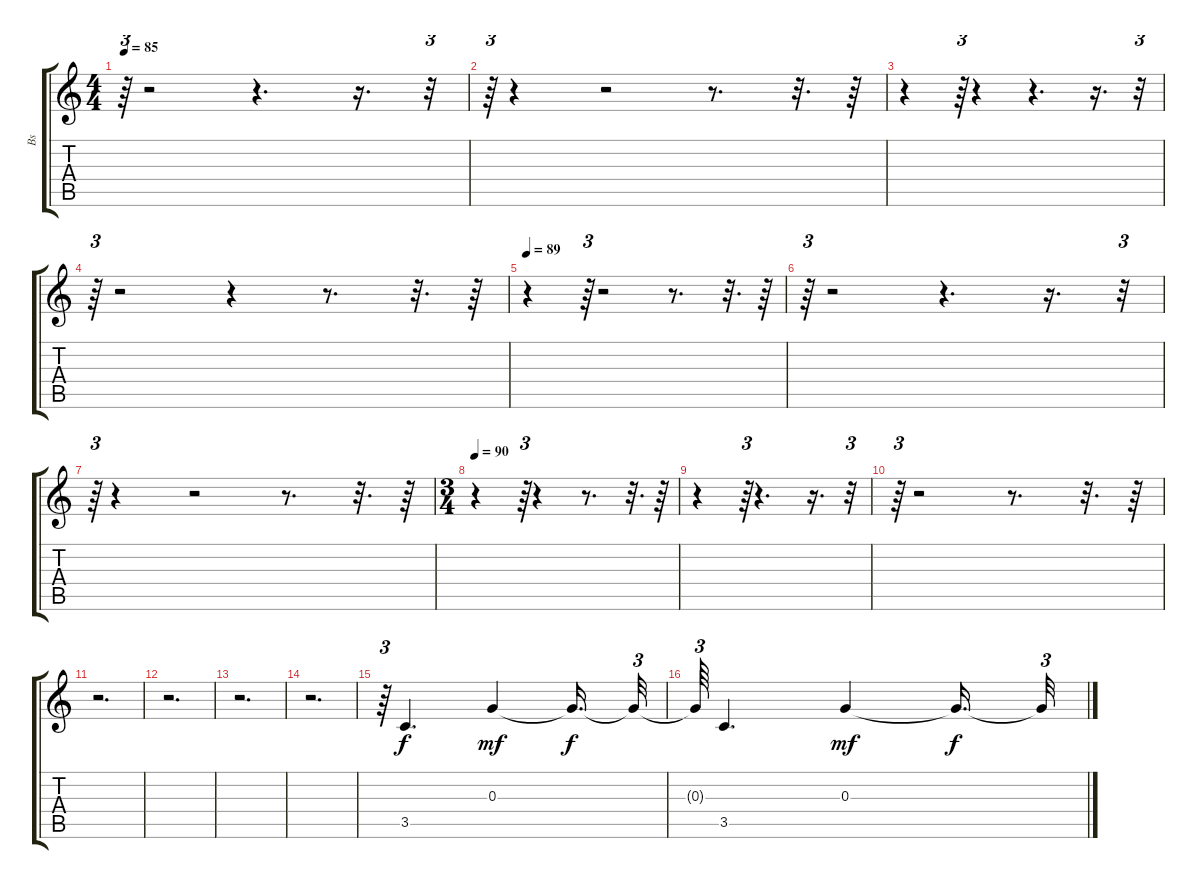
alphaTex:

\track ("Bs" "Bs") {instrument electricbassfinger}
\staff {score tabs}
\tuning (E4 B3 G3 D3 A2 E2) {hide}
\ts (4 4)
\tempo 85
\clef g2
\ks c
r.64{tu (3 2) dy f} r.2 r.4{d} r.16{d} r.32{tu (3 2)} |
r.64{tu (3 2)} r.4 r.2 r.8{d} r.32{d} r.64 |
r.4 r.64{tu (3 2)} r.4 r.4{d} r.16{d} r.32{tu (3 2)} |
r.64{tu (3 2)} r.2 r.4 r.8{d} r.32{d} r.64 |
\tempo 89
r.4 r.64{tu (3 2)} r.2{volume 11} r.8{d volume 10} r.32{d} r.64 |
r.64{tu (3 2)} r.2{volume 10} r.4{d volume 9} r.16{d} r.32{tu (3 2)} |
r.64{tu (3 2)} r.4{volume 8} r.2{volume 8} r.8{d volume 7} r.32{d} r.64 |
\ts (3 4)
\tempo 90
r.4 r.64{tu (3 2)} r.4{volume 6} r.8{d volume 6} r.32{d} r.64 |
r.4 r.64{tu (3 2)} r.4{d volume 5} r.16{d} r.32{tu (3 2)} |
r.64{tu (3 2)} r.2{volume 4} r.8{d} r.32{d} r.64 |
r.2{d} |
r.2{d} |
r.2{d} |
r.2{d} |
r.64{tu (3 2)} 3.5.4{d volume 14 balance 16} 0.3.4{dy mf} 0.3{t}.16{d dy f} 0.3{t}.32{tu (3 2)} |
0.3{t}.64{tu (3 2)} 3.5.4{d} 0.3.4{dy mf} 0.3{t}.16{d dy f} 0.3{t}.32{tu (3 2)}
